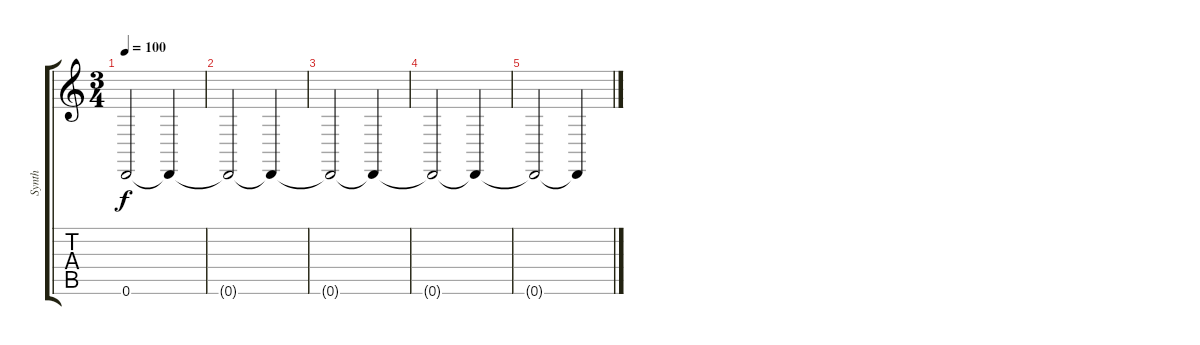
\track ("Synth" "Synth") {instrument stringensemble1}
\staff {score tabs}
\tuning (D4 A3 F3 C3 G2 D2) {hide}
\ts (3 4)
\tempo 100
\clef g2
\ks c
0.6{t}.2{dy f} 0.6{t}.4 |
0.6{t}.2 0.6{t}.4 |
0.6{t}.2 0.6{t}.4 |
0.6{t}.2 0.6{t}.4 |
0.6{t}.2 0.6{t}.4
